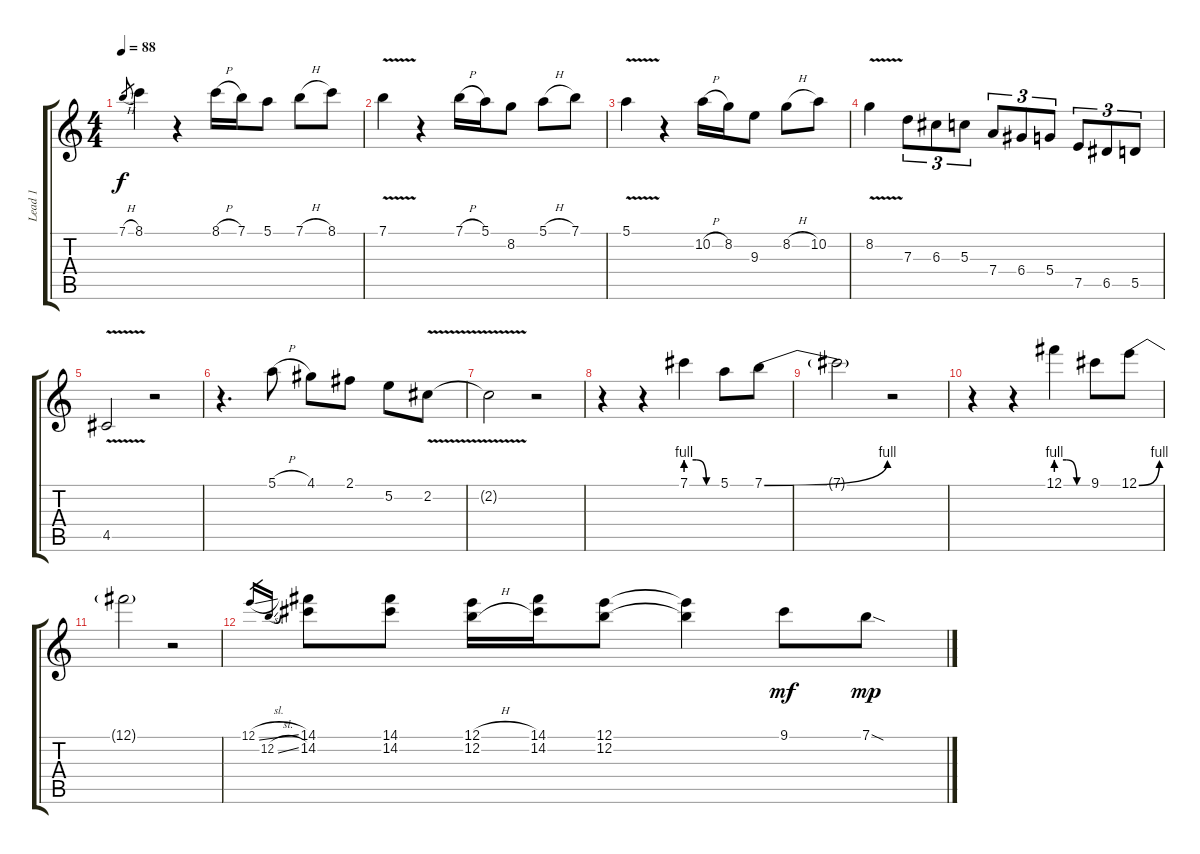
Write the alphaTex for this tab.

\track ("Lead 1" "Lead 1") {instrument overdrivenguitar}
\staff {score tabs}
\tuning (E4 B3 G3 D3 A2 E2) {hide}
\ts (4 4)
\tempo 88
\clef g2
\ks c
7.1{h}.8{gr dy f} 8.1.4 r.4 8.1{h}.16 7.1.16 5.1.8 7.1{h}.8 8.1.8 |
7.1{v}.4 r.4 7.1{h}.16 5.1.16 8.2.8 5.1{h}.8 7.1.8 |
5.1{v}.4 r.4 10.2{h}.16 8.2.16 9.3.8 8.2{h}.8 10.2.8 |
8.2{v}.4 7.3.8{tu (3 2)} 6.3.8{tu (3 2)} 5.3.8{tu (3 2)} 7.4.8{tu (3 2)} 6.4.8{tu (3 2)} 5.4.8{tu (3 2)} 7.5.8{tu (3 2)} 6.5.8{tu (3 2)} 5.5.8{tu (3 2)} |
4.5{v}.2 r.2 |
r.4{d} 5.1{h}.8 4.1.8 2.1.8 5.2.8 2.2{v}.8 |
2.2{t}.2 r.2 |
r.4 r.4 7.1{be (custom 0 4 20 4 40 0 60 0)}.4 5.1.8 7.1{be (bend 0 0 60 4)}.8 |
7.1{t}.2 r.2 |
r.4 r.4 12.1{be (custom 0 4 20 4 40 0 60 0)}.4 9.1.8 12.1{be (bend 0 0 60 4)}.8 |
12.1{t}.2 r.2 |
12.1{sl}.16{gr} 12.2{sl}.16{gr} (14.1 14.2).8 (14.1 14.2).8 (12.1{h} 12.2{h}).16 (14.1 14.2).16 (12.1 12.2).8 (12.1{t} 12.2{t}).4 9.1.8{dy mf} 7.1{sod}.8{dy mp}
